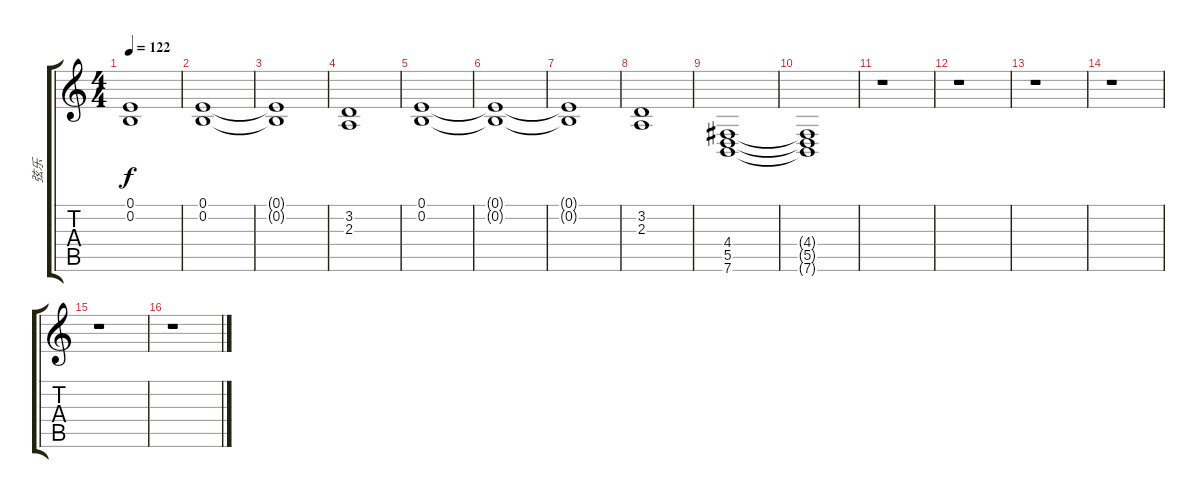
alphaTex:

\track ("弦乐" "弦乐") {instrument stringensemble1}
\staff {score tabs}
\tuning (E4 B3 G3 D3 A2 E2) {hide}
\ts (4 4)
\tempo 122
\clef g2
\ks c
(0.1 0.2).1{dy f} |
(0.1 0.2).1 |
(0.1{t} 0.2{t}).1 |
(3.2 2.3).1 |
(0.1 0.2).1 |
(0.1{t} 0.2{t}).1 |
(0.1{t} 0.2{t}).1 |
(3.2 2.3).1 |
(4.4 5.5 7.6).1 |
(4.4{t} 5.5{t} 7.6{t}).1 |
r.1 |
r.1 |
r.1 |
r.1 |
r.1 |
r.1
